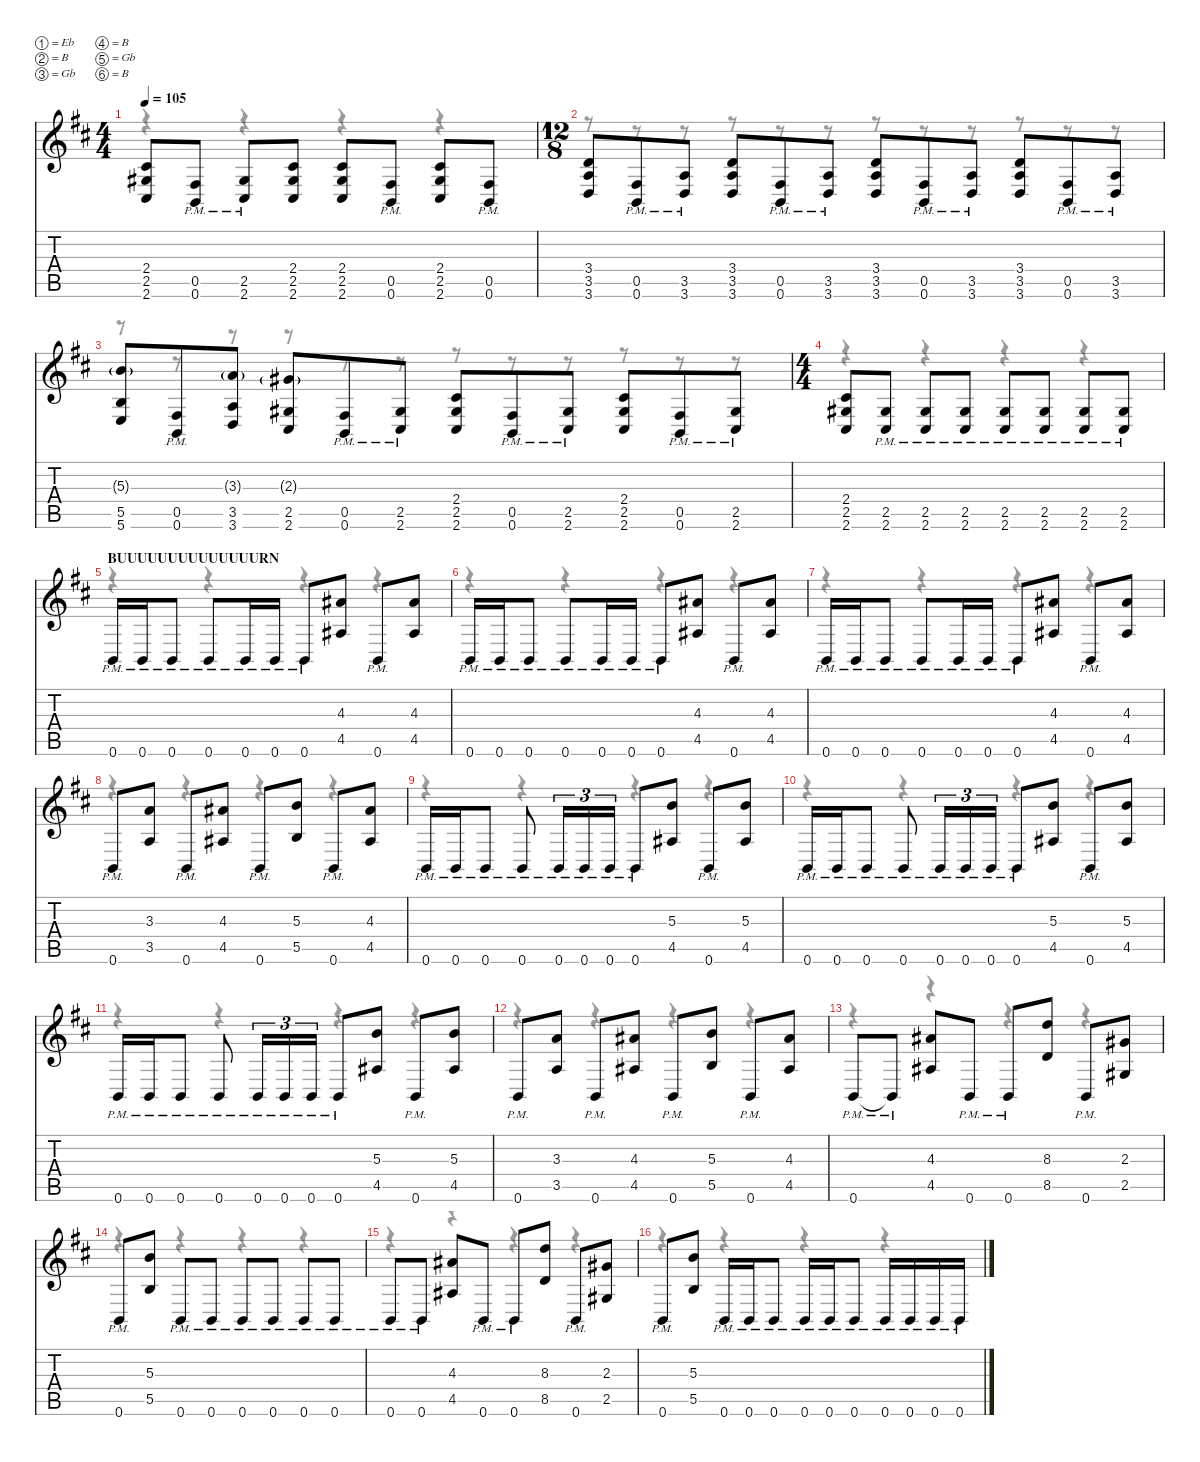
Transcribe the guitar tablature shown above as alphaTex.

\defaultSystemsLayout 4
\hideDynamics
\bracketExtendMode nobrackets
\singleTrackTrackNamePolicy hidden
\multiTrackTrackNamePolicy hidden
\firstSystemTrackNameMode fullname
\firstSystemTrackNameOrientation horizontal
\otherSystemsTrackNameOrientation horizontal
\track ("Rhythm Guitar 1" "dist.guit.") {instrument distortionguitar}
\staff {score tabs}
\tuning (Eb4 B3 Gb3 B2 Gb2 B1)
\voice
\ts (4 4)
\beaming (8 2 2 2 2)
\tempo 105
\clef g2
\ks bminor
(2.4{acc #} 2.5{acc #} 2.6{acc #}).8{dy f beam Up} (0.5{pm acc #} 0.6{pm acc forcenatural}).8{beam Up} (2.5{pm acc #} 2.6{pm acc #}).8{beam Up} (2.4{acc #} 2.5{acc #} 2.6{acc #}).8{beam Up} (2.4{acc #} 2.5{acc #} 2.6{acc #}).8{beam Up} (0.5{pm acc #} 0.6{pm acc forcenatural}).8{beam Up} (2.4{acc #} 2.5{acc #} 2.6{acc #}).8{beam Up} (0.5{pm acc #} 0.6{pm acc forcenatural}).8{beam Up} |
\ts (12 8)
\beaming (8 3 3 3 3)
(3.4{acc forcenatural} 3.5{acc forcenatural} 3.6{acc forcenatural}).8{beam Up} (0.5{pm acc #} 0.6{pm acc forcenatural}).8{beam Up} (3.5{pm acc forcenatural} 3.6{pm acc forcenatural}).8{beam Up} (3.4{acc forcenatural} 3.5{acc forcenatural} 3.6{acc forcenatural}).8{beam Up} (0.5{pm acc #} 0.6{pm acc forcenatural}).8{beam Up} (3.5{pm acc forcenatural} 3.6{pm acc forcenatural}).8{beam Up} (3.4{acc forcenatural} 3.5{acc forcenatural} 3.6{acc forcenatural}).8{beam Up} (0.5{pm acc #} 0.6{pm acc forcenatural}).8{beam Up} (3.5{pm acc forcenatural} 3.6{pm acc forcenatural}).8{beam Up} (3.4{acc forcenatural} 3.5{acc forcenatural} 3.6{acc forcenatural}).8{beam Up} (0.5{pm acc #} 0.6{pm acc forcenatural}).8{beam Up} (3.5{pm acc forcenatural} 3.6{pm acc forcenatural}).8{beam Up} |
(5.3{g acc forcenatural} 5.5{acc forcenatural} 5.6{acc forcenatural}).8{beam Up} (0.5{pm acc #} 0.6{pm acc forcenatural}).8{beam Up} (3.3{g acc forcenatural} 3.5{acc forcenatural} 3.6{acc forcenatural}).8{beam Up} (2.3{g acc #} 2.5{acc #} 2.6{acc #}).8{beam Up} (0.5{pm acc #} 0.6{pm acc forcenatural}).8{beam Up} (2.5{pm acc #} 2.6{pm acc #}).8{beam Up} (2.4{acc #} 2.5{acc #} 2.6{acc #}).8{beam Up} (0.5{pm acc #} 0.6{pm acc forcenatural}).8{beam Up} (2.5{pm acc #} 2.6{pm acc #}).8{beam Up} (2.4{acc #} 2.5{acc #} 2.6{acc #}).8{beam Up} (0.5{pm acc #} 0.6{pm acc forcenatural}).8{beam Up} (2.5{pm acc #} 2.6{pm acc #}).8{beam Up} |
\ts (4 4)
\beaming (8 2 2 2 2)
(2.4{acc #} 2.5{acc #} 2.6{acc #}).8{beam Up} (2.5{pm acc #} 2.6{pm acc #}).8{beam Up} (2.5{pm acc #} 2.6{pm acc #}).8{beam Up} (2.5{pm acc #} 2.6{pm acc #}).8{beam Up} (2.5{pm acc #} 2.6{pm acc #}).8{beam Up} (2.5{pm acc #} 2.6{pm acc #}).8{beam Up} (2.5{pm acc #} 2.6{pm acc #}).8{beam Up} (2.5{pm acc #} 2.6{pm acc #}).8{beam Up} |
\section ("" "BUUUUUUUUUUUUUURN")
0.6{pm acc forcenatural}.16{beam Up} 0.6{pm acc forcenatural}.16{beam Up} 0.6{pm acc forcenatural}.8{beam Up} 0.6{pm acc forcenatural}.8{beam Up} 0.6{pm acc forcenatural}.16{beam Up} 0.6{pm acc forcenatural}.16{beam Up} 0.6{pm acc forcenatural}.8{beam Up} (4.3{acc #} 4.5{acc #}).8{beam Up} 0.6{pm acc forcenatural}.8{beam Up} (4.3{acc #} 4.5{acc #}).8{beam Up} |
0.6{pm acc forcenatural}.16{beam Up} 0.6{pm acc forcenatural}.16{beam Up} 0.6{pm acc forcenatural}.8{beam Up} 0.6{pm acc forcenatural}.8{beam Up} 0.6{pm acc forcenatural}.16{beam Up} 0.6{pm acc forcenatural}.16{beam Up} 0.6{pm acc forcenatural}.8{beam Up} (4.3{acc #} 4.5{acc #}).8{beam Up} 0.6{pm acc forcenatural}.8{beam Up} (4.3{acc #} 4.5{acc #}).8{beam Up} |
0.6{pm acc forcenatural}.16{beam Up} 0.6{pm acc forcenatural}.16{beam Up} 0.6{pm acc forcenatural}.8{beam Up} 0.6{pm acc forcenatural}.8{beam Up} 0.6{pm acc forcenatural}.16{beam Up} 0.6{pm acc forcenatural}.16{beam Up} 0.6{pm acc forcenatural}.8{beam Up} (4.3{acc #} 4.5{acc #}).8{beam Up} 0.6{pm acc forcenatural}.8{beam Up} (4.3{acc #} 4.5{acc #}).8{beam Up} |
0.6{pm acc forcenatural}.8{beam Up} (3.3{acc forcenatural} 3.5{acc forcenatural}).8{beam Up} 0.6{pm acc forcenatural}.8{beam Up} (4.3{acc #} 4.5{acc #}).8{beam Up} 0.6{pm acc forcenatural}.8{beam Up} (5.3{acc forcenatural} 5.5{acc forcenatural}).8{beam Up} 0.6{pm acc forcenatural}.8{beam Up} (4.3{acc #} 4.5{acc #}).8{beam Up} |
0.6{pm acc forcenatural}.16{beam Up} 0.6{pm acc forcenatural}.16{beam Up} 0.6{pm acc forcenatural}.8{beam Up} 0.6{pm acc forcenatural}.8{beam Up} 0.6{pm acc forcenatural}.16{tu (3 2) beam Up} 0.6{pm acc forcenatural}.16{tu (3 2) beam Up} 0.6{pm acc forcenatural}.16{tu (3 2) beam Up} 0.6{pm acc forcenatural}.8{beam Up} (5.3{acc forcenatural} 4.5{acc #}).8{beam Up} 0.6{pm acc forcenatural}.8{beam Up} (5.3{acc forcenatural} 4.5{acc #}).8{beam Up} |
0.6{pm acc forcenatural}.16{beam Up} 0.6{pm acc forcenatural}.16{beam Up} 0.6{pm acc forcenatural}.8{beam Up} 0.6{pm acc forcenatural}.8{beam Up} 0.6{pm acc forcenatural}.16{tu (3 2) beam Up} 0.6{pm acc forcenatural}.16{tu (3 2) beam Up} 0.6{pm acc forcenatural}.16{tu (3 2) beam Up} 0.6{pm acc forcenatural}.8{beam Up} (5.3{acc forcenatural} 4.5{acc #}).8{beam Up} 0.6{pm acc forcenatural}.8{beam Up} (5.3{acc forcenatural} 4.5{acc #}).8{beam Up} |
0.6{pm acc forcenatural}.16{beam Up} 0.6{pm acc forcenatural}.16{beam Up} 0.6{pm acc forcenatural}.8{beam Up} 0.6{pm acc forcenatural}.8{beam Up} 0.6{pm acc forcenatural}.16{tu (3 2) beam Up} 0.6{pm acc forcenatural}.16{tu (3 2) beam Up} 0.6{pm acc forcenatural}.16{tu (3 2) beam Up} 0.6{pm acc forcenatural}.8{beam Up} (5.3{acc forcenatural} 4.5{acc #}).8{beam Up} 0.6{pm acc forcenatural}.8{beam Up} (5.3{acc forcenatural} 4.5{acc #}).8{beam Up} |
0.6{pm acc forcenatural}.8{beam Up} (3.3{acc forcenatural} 3.5{acc forcenatural}).8{beam Up} 0.6{pm acc forcenatural}.8{beam Up} (4.3{acc #} 4.5{acc #}).8{beam Up} 0.6{pm acc forcenatural}.8{beam Up} (5.3{acc forcenatural} 5.5{acc forcenatural}).8{beam Up} 0.6{pm acc forcenatural}.8{beam Up} (4.3{acc #} 4.5{acc #}).8{beam Up} |
0.6{pm acc forcenatural}.8{beam Up} 0.6{pm t acc forcenatural}.8{beam Up} (4.3{acc #} 4.5{acc #}).8{beam Up} 0.6{pm acc forcenatural}.8{beam Up} 0.6{pm acc forcenatural}.8{beam Up} (8.3{acc forcenatural} 8.5{acc forcenatural}).8{beam Up} 0.6{pm acc forcenatural}.8{beam Up} (2.3{acc #} 2.5{acc #}).8{beam Up} |
0.6{pm acc forcenatural}.8{beam Up} (5.3{acc forcenatural} 5.5{acc forcenatural}).8{beam Up} 0.6{pm acc forcenatural}.8{beam Up} 0.6{pm acc forcenatural}.8{beam Up} 0.6{pm acc forcenatural}.8{beam Up} 0.6{pm acc forcenatural}.8{beam Up} 0.6{pm acc forcenatural}.8{beam Up} 0.6{pm acc forcenatural}.8{beam Up} |
0.6{pm acc forcenatural}.8{beam Up} 0.6{pm acc forcenatural}.8{beam Up} (4.3{acc #} 4.5{acc #}).8{beam Up} 0.6{pm acc forcenatural}.8{beam Up} 0.6{pm acc forcenatural}.8{beam Up} (8.3{acc forcenatural} 8.5{acc forcenatural}).8{beam Up} 0.6{pm acc forcenatural}.8{beam Up} (2.3{acc #} 2.5{acc #}).8{beam Up} |
0.6{pm acc forcenatural}.8{beam Up} (5.3{acc forcenatural} 5.5{acc forcenatural}).8{beam Up} 0.6{pm acc forcenatural}.16{beam Up} 0.6{pm acc forcenatural}.16{beam Up} 0.6{pm acc forcenatural}.8{beam Up} 0.6{pm acc forcenatural}.16{beam Up} 0.6{pm acc forcenatural}.16{beam Up} 0.6{pm acc forcenatural}.8{beam Up} 0.6{pm acc forcenatural}.16{beam Up} 0.6{pm acc forcenatural}.16{beam Up} 0.6{pm acc forcenatural}.16{beam Up} 0.6{pm acc forcenatural}.16{beam Up}
\voice
\clef g2
\ottava regular
\simile none
\ks bminor
r.4{dy mf beam Down} r.4{beam Down} r.4{beam Down} r.4{beam Down} |
r.8{beam Down} r.8{beam Down} r.8{beam Down} r.8{beam Down} r.8{beam Down} r.8{beam Down} r.8{beam Down} r.8{beam Down} r.8{beam Down} r.8{beam Down} r.8{beam Down} r.8{beam Down} |
r.8{beam Down} r.8{beam Down} r.8{beam Down} r.8{beam Down} r.8{beam Down} r.8{beam Down} r.8{beam Down} r.8{beam Down} r.8{beam Down} r.8{beam Down} r.8{beam Down} r.8{beam Down} |
r.4{beam Down} r.4{beam Down} r.4{beam Down} r.4{beam Down} |
r.4{beam Down} r.4{beam Down} r.4{beam Down} r.4{beam Down} |
r.4{beam Down} r.4{beam Down} r.4{beam Down} r.4{beam Down} |
r.4{beam Down} r.4{beam Down} r.4{beam Down} r.4{beam Down} |
r.4{beam Down} r.4{beam Down} r.4{beam Down} r.4{beam Down} |
r.4{beam Down} r.4{beam Down} r.4{beam Down} r.4{beam Down} |
r.4{beam Down} r.4{beam Down} r.4{beam Down} r.4{beam Down} |
r.4{beam Down} r.4{beam Down} r.4{beam Down} r.4{beam Down} |
r.4{beam Down} r.4{beam Down} r.4{beam Down} r.4{beam Down} |
r.4{beam Down} r.4{beam Down} r.4{beam Down} r.4{beam Down} |
r.4{beam Down} r.4{beam Down} r.4{beam Down} r.4{beam Down} |
r.4{beam Down} r.4{beam Down} r.4{beam Down} r.4{beam Down} |
r.4{beam Down} r.4{beam Down} r.4{beam Down} r.4{beam Down}
